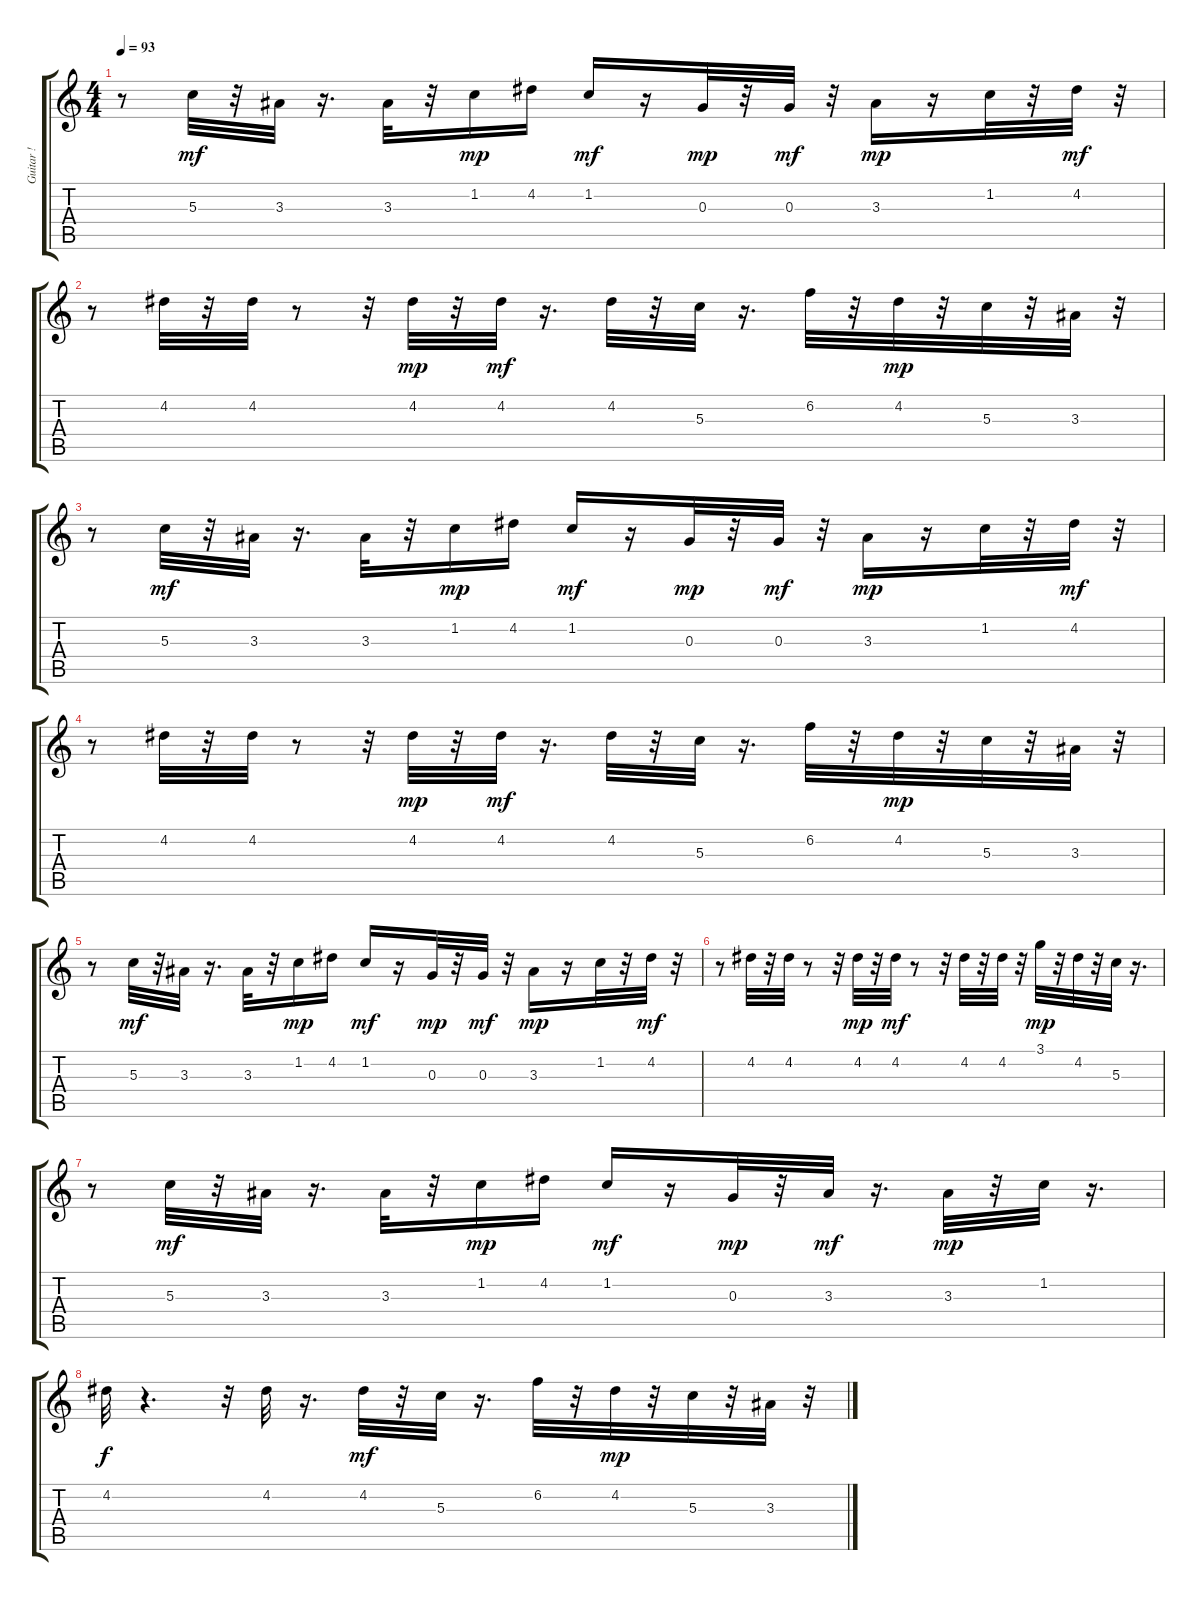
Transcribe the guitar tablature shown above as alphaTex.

\track ("Guitar !" "Guitar !") {instrument electricguitarmuted}
\staff {score tabs}
\tuning (E4 B3 G3 D3 A2 E2) {hide}
\ts (4 4)
\tempo 93
\clef g2
\ks c
r.8{dy mp} 5.3.32{dy mf} r.32 3.3.32 r.16{d} 3.3.32 r.32 1.2.16{dy mp} 4.2.16 1.2.16{dy mf} r.16 0.3.32{dy mp} r.32 0.3.32{dy mf} r.32 3.3.16{dy mp} r.16 1.2.32 r.32 4.2.32{dy mf} r.32 |
r.8 4.2.32 r.32 4.2.32 r.8 r.32 4.2.32{dy mp} r.32 4.2.32{dy mf} r.16{d} 4.2.32 r.32 5.3.32 r.16{d} 6.2.32 r.32 4.2.32{dy mp} r.32 5.3.32 r.32 3.3.32 r.32 |
r.8 5.3.32{dy mf} r.32 3.3.32 r.16{d} 3.3.32 r.32 1.2.16{dy mp} 4.2.16 1.2.16{dy mf} r.16 0.3.32{dy mp} r.32 0.3.32{dy mf} r.32 3.3.16{dy mp} r.16 1.2.32 r.32 4.2.32{dy mf} r.32 |
r.8 4.2.32 r.32 4.2.32 r.8 r.32 4.2.32{dy mp} r.32 4.2.32{dy mf} r.16{d} 4.2.32 r.32 5.3.32 r.16{d} 6.2.32 r.32 4.2.32{dy mp} r.32 5.3.32 r.32 3.3.32 r.32 |
r.8 5.3.32{dy mf} r.32 3.3.32 r.16{d} 3.3.32 r.32 1.2.16{dy mp} 4.2.16 1.2.16{dy mf} r.16 0.3.32{dy mp} r.32 0.3.32{dy mf} r.32 3.3.16{dy mp} r.16 1.2.32 r.32 4.2.32{dy mf} r.32 |
r.8 4.2.32 r.32 4.2.32 r.8 r.32 4.2.32{dy mp} r.32 4.2.32{dy mf} r.8 r.32 4.2.32 r.32 4.2.32 r.32 3.1.32{dy mp} r.32 4.2.32 r.32 5.3.32 r.16{d} |
r.8 5.3.32{dy mf} r.32 3.3.32 r.16{d} 3.3.32 r.32 1.2.16{dy mp} 4.2.16 1.2.16{dy mf} r.16 0.3.32{dy mp} r.32 3.3.32{dy mf} r.16{d} 3.3.32{dy mp} r.32 1.2.32 r.16{d} |
4.2.32{dy f} r.4{d} r.32 4.2.32 r.16{d} 4.2.32{dy mf} r.32 5.3.32 r.16{d} 6.2.32 r.32 4.2.32{dy mp} r.32 5.3.32 r.32 3.3.32 r.32
